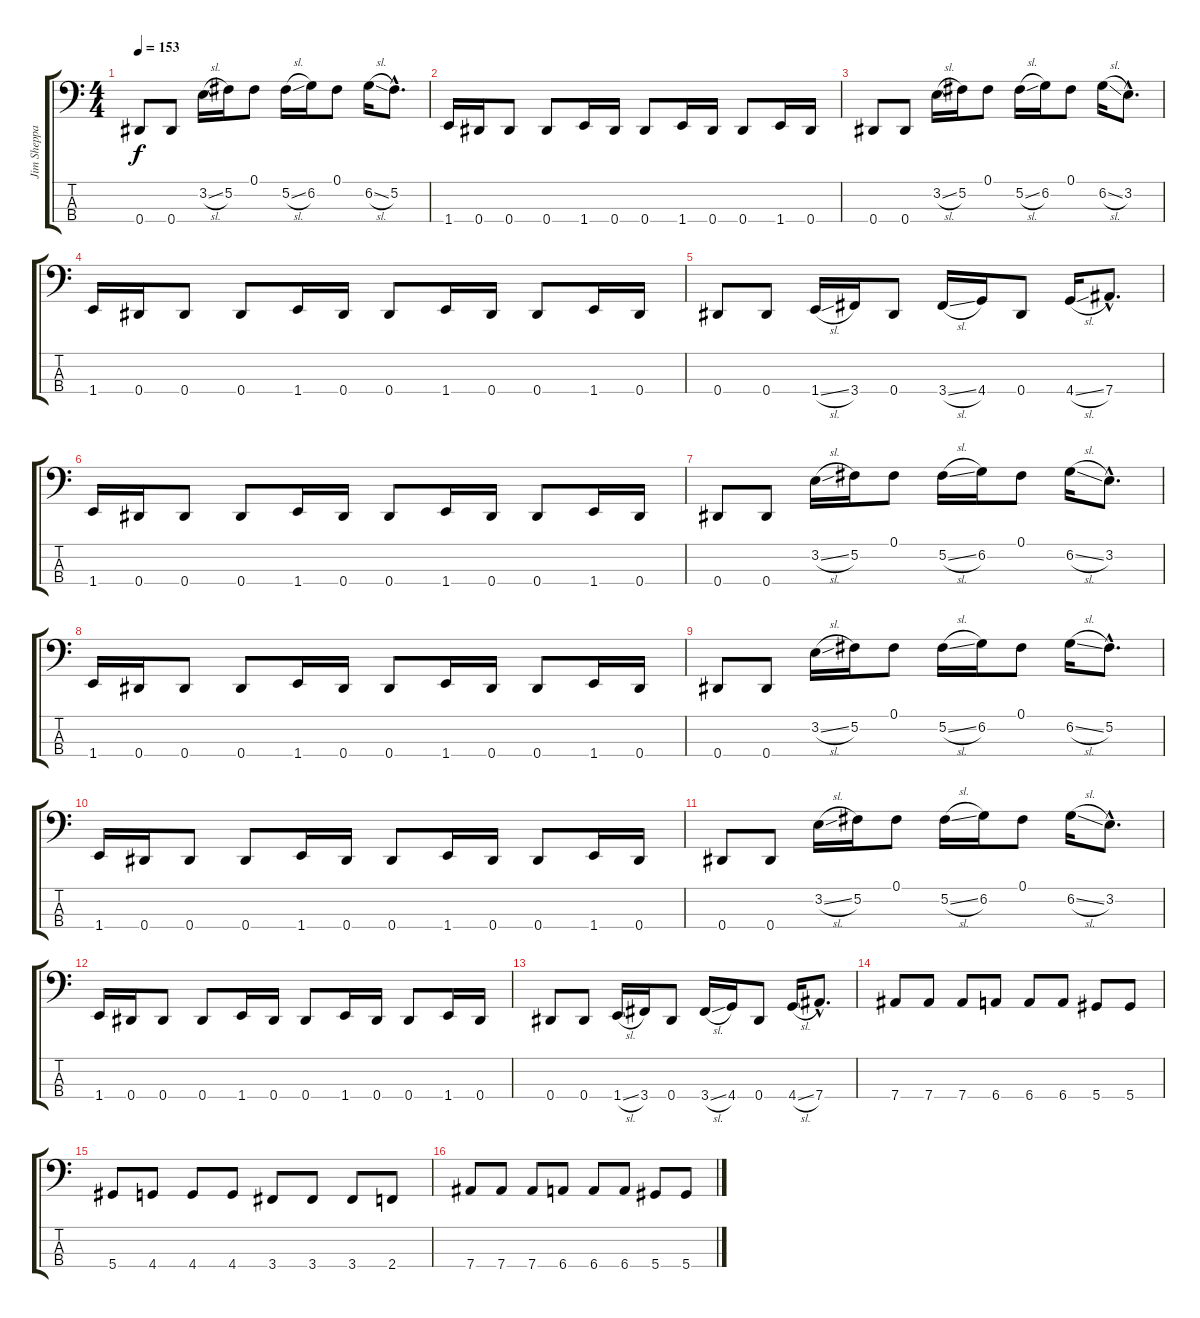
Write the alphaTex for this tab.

\track ("Jim Sheppard" "Jim Sheppa") {instrument electricbassfinger}
\staff {score tabs}
\tuning (Gb2 Db2 Ab1 Eb1) {hide}
\ts (4 4)
\tempo 153
\clef f4
\ks c
0.4.8{dy f} 0.4.8 3.2{sl}.16 5.2.16 0.1.8 5.2{sl}.16 6.2.16 0.1.8 6.2{sl}.16 5.2{hac}.8{d} |
1.4.16 0.4.16 0.4.8 0.4.8 1.4.16 0.4.16 0.4.8 1.4.16 0.4.16 0.4.8 1.4.16 0.4.16 |
0.4.8 0.4.8 3.2{sl}.16 5.2.16 0.1.8 5.2{sl}.16 6.2.16 0.1.8 6.2{sl}.16 3.2{hac}.8{d} |
1.4.16 0.4.16 0.4.8 0.4.8 1.4.16 0.4.16 0.4.8 1.4.16 0.4.16 0.4.8 1.4.16 0.4.16 |
0.4.8 0.4.8 1.4{sl}.16 3.4.16 0.4.8 3.4{sl}.16 4.4.16 0.4.8 4.4{sl}.16 7.4{hac}.8{d} |
1.4.16 0.4.16 0.4.8 0.4.8 1.4.16 0.4.16 0.4.8 1.4.16 0.4.16 0.4.8 1.4.16 0.4.16 |
0.4.8 0.4.8 3.2{sl}.16 5.2.16 0.1.8 5.2{sl}.16 6.2.16 0.1.8 6.2{sl}.16 3.2{hac}.8{d} |
1.4.16 0.4.16 0.4.8 0.4.8 1.4.16 0.4.16 0.4.8 1.4.16 0.4.16 0.4.8 1.4.16 0.4.16 |
0.4.8 0.4.8 3.2{sl}.16 5.2.16 0.1.8 5.2{sl}.16 6.2.16 0.1.8 6.2{sl}.16 5.2{hac}.8{d} |
1.4.16 0.4.16 0.4.8 0.4.8 1.4.16 0.4.16 0.4.8 1.4.16 0.4.16 0.4.8 1.4.16 0.4.16 |
0.4.8 0.4.8 3.2{sl}.16 5.2.16 0.1.8 5.2{sl}.16 6.2.16 0.1.8 6.2{sl}.16 3.2{hac}.8{d} |
1.4.16 0.4.16 0.4.8 0.4.8 1.4.16 0.4.16 0.4.8 1.4.16 0.4.16 0.4.8 1.4.16 0.4.16 |
0.4.8 0.4.8 1.4{sl}.16 3.4.16 0.4.8 3.4{sl}.16 4.4.16 0.4.8 4.4{sl}.16 7.4{hac}.8{d} |
7.4.8 7.4.8 7.4.8 6.4.8 6.4.8 6.4.8 5.4.8 5.4.8 |
5.4.8 4.4.8 4.4.8 4.4.8 3.4.8 3.4.8 3.4.8 2.4.8 |
7.4.8 7.4.8 7.4.8 6.4.8 6.4.8 6.4.8 5.4.8 5.4.8
